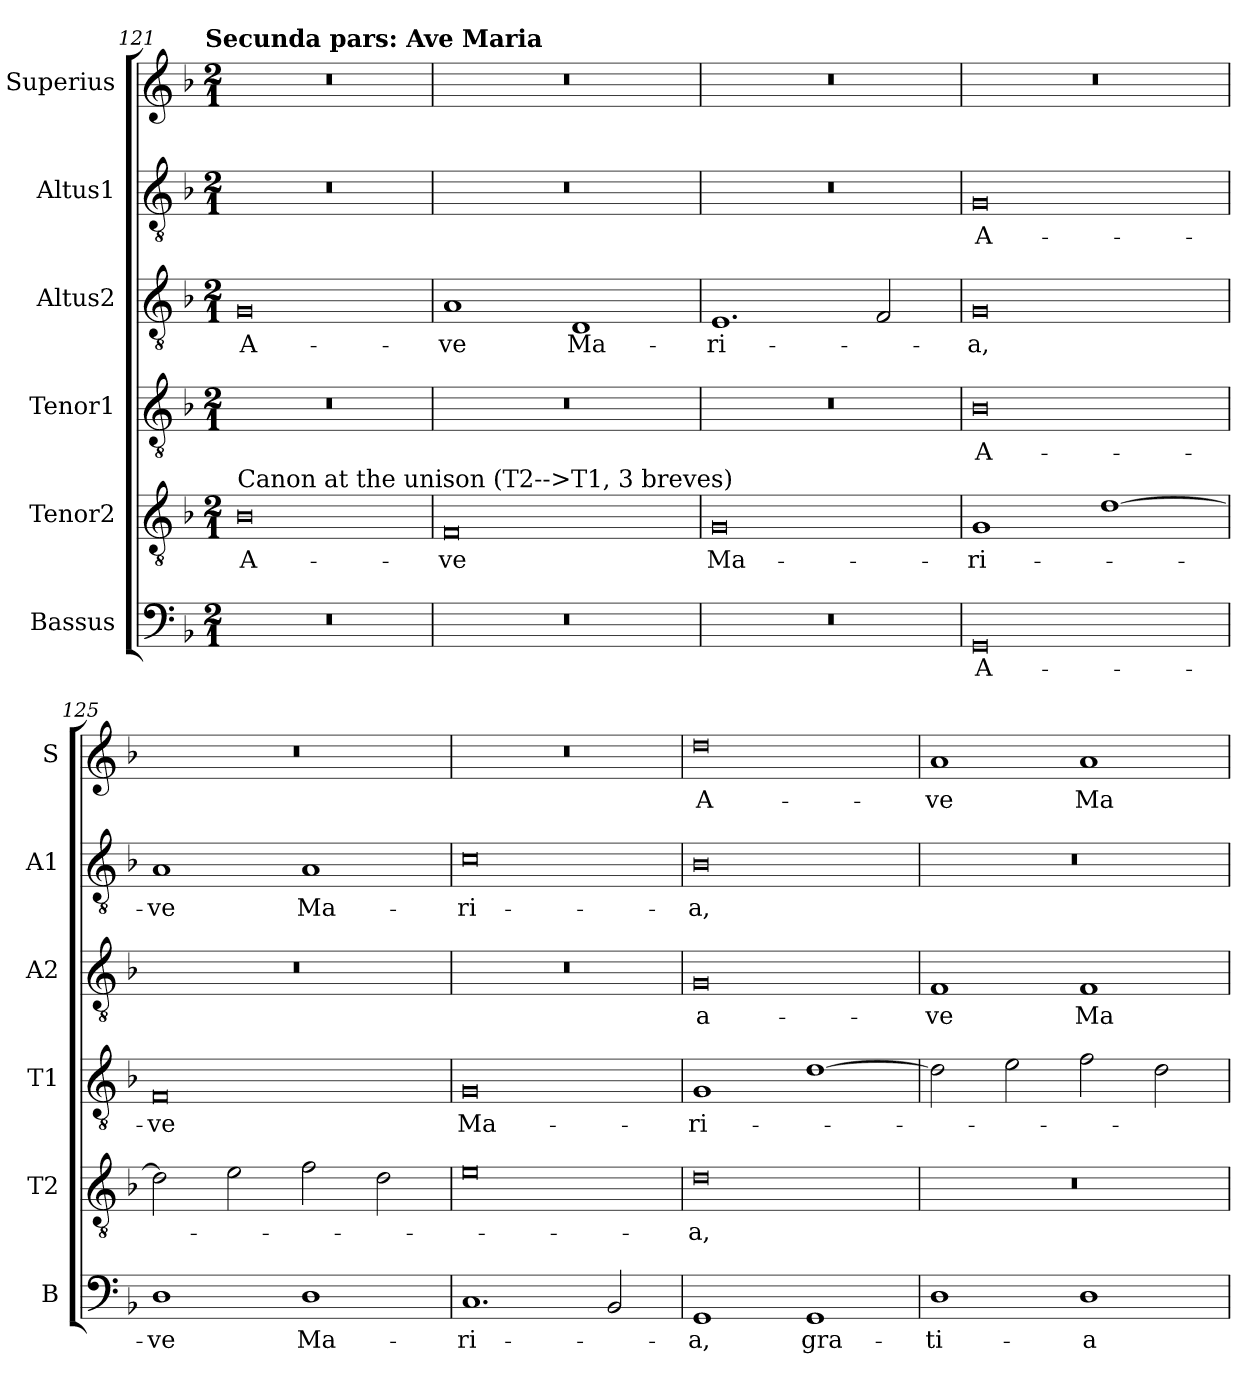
**kern	**text	**kern	**text	**kern	**text	**kern	**text	**kern	**text	**kern	**text
*part6	*part6	*part5	*part5	*part4	*part4	*part3	*part3	*part2	*part2	*part1	*part1
*staff6	*staff6	*staff5	*staff5	*staff4	*staff4	*staff3	*staff3	*staff2	*staff2	*staff1	*staff1
*I"Bassus	*	*I"Tenor2	*	*I"Tenor1	*	*I"Altus2	*	*I"Altus1	*	*I"Superius	*
*I'B	*	*I'T2	*	*I'T1	*	*I'A2	*	*I'A1	*	*I'S	*
!!LO:LB:g=z
*clefF4	*	*clefGv2	*	*clefGv2	*	*clefGv2	*	*clefGv2	*	*clefG2	*
*k[b-]	*	*k[b-]	*	*k[b-]	*	*k[b-]	*	*k[b-]	*	*k[b-]	*
!!LO:TX:omd:t=Secunda pars&colon; Ave Maria
*M2/1	*	*M2/1	*	*M2/1	*	*M2/1	*	*M2/1	*	*M2/1	*
=121	=121	=121	=121	=121	=121	=121	=121	=121	=121	=121	=121
!	!	!LO:TX:a:t=Canon at the unison (T2-->T1, 3 breves)	!	!	!	!	!	!	!	!	!
0r	.	0B-	A-	0r	.	0G	A-	0r	.	0r	.
=122	=122	=122	=122	=122	=122	=122	=122	=122	=122	=122	=122
0r	.	0F	-ve	0r	.	1A	-ve	0r	.	0r	.
.	.	.	.	.	.	1D	Ma-	.	.	.	.
=123	=123	=123	=123	=123	=123	=123	=123	=123	=123	=123	=123
0r	.	0G	Ma-	0r	.	1.E	-ri-	0r	.	0r	.
.	.	.	.	.	.	2F/	.	.	.	.	.
=124	=124	=124	=124	=124	=124	=124	=124	=124	=124	=124	=124
0GG	A-	1G	-ri-	0B-	A-	0G	-a,	0G	A-	0r	.
.	.	[1d	.	.	.	.	.	.	.	.	.
=125	=125	=125	=125	=125	=125	=125	=125	=125	=125	=125	=125
1D	-ve	2d\]	.	0F	-ve	0r	.	1A	-ve	0r	.
.	.	2e\	.	.	.	.	.	.	.	.	.
1D	Ma-	2f\	.	.	.	.	.	1A	Ma-	.	.
.	.	2d\	.	.	.	.	.	.	.	.	.
=126	=126	=126	=126	=126	=126	=126	=126	=126	=126	=126	=126
1.C	-ri-	0e	.	0G	Ma-	0r	.	0c	-ri-	0r	.
2BB-/	.	.	.	.	.	.	.	.	.	.	.
=127	=127	=127	=127	=127	=127	=127	=127	=127	=127	=127	=127
1GG	-a,	0d	-a,	1G	-ri-	0G	a-	0B-	-a,	0dd	A-
1GG	gra-	.	.	[1d	.	.	.	.	.	.	.
=128	=128	=128	=128	=128	=128	=128	=128	=128	=128	=128	=128
1D	-ti-	0r	.	2d\]	.	1F	-ve	0r	.	1a	-ve
.	.	.	.	2e\	.	.	.	.	.	.	.
1D	-a	.	.	2f\	.	1F	Ma-	.	.	1a	Ma-
.	.	.	.	2d\	.	.	.	.	.	.	.
=	=	=	=	=	=	=	=	=	=	=	=
*-	*-	*-	*-	*-	*-	*-	*-	*-	*-	*-	*-
